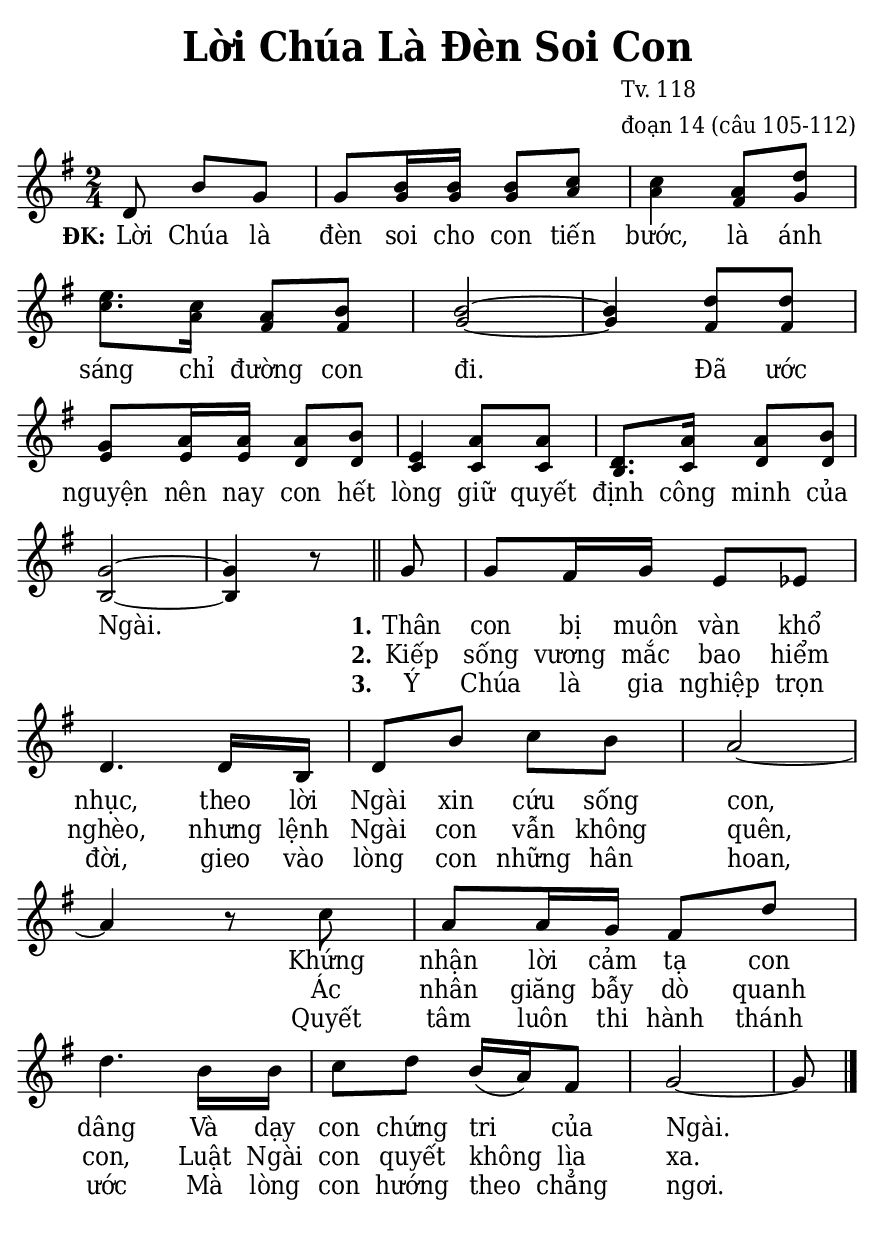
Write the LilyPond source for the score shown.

% Cài đặt chung\
\version "2.22.1"
\include "english.ly"

\header {
  title = \markup { \fontsize #1 "Lời Chúa Là Đèn Soi Con" }
  composer = \markup {
    \column {
      \line { "Tv. 118" }
      \line { "đoạn 14 (câu 105-112)"  }
    }
  }
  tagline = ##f
}

% Nhạc phiên khúc
nhacPhienKhucSop = \relative c' {
  \partial 4. d8 b' g |
  g b16 b b8 c |
  c4 a8 d |
  e8. c16 a8 b |
  b2 ~ 
  b4 d8 d |
  g,8 a16 a a8 b |
  e,4 a8 a |
  d,8. a'16 a8 b |
  g2 ~ |
  g4 r8 \bar "||"
  
  g8 |
  g8 fs16 g e8 ef |
  d4. d16 b |
  d8 b' c b |
  a2 ~ |
  a4 r8 c |
  a a16 g fs8 d' |
  d4. b16 b |
  c8 d b16 (a) fs8 |
  g2 ~ |
  g8 \bar "|."
}

nhacPhienKhucAlto = \relative c' {
  d8 b' g |
  g g16 g g8 a |
  a4 fs8 g |
  c8. a16 fs8 fs |
  g2 ~ |
  g4 fs8 fs |
  e e16 e d8 d |
  c4 c8 c |
  b8. c16 d8 d |
  b2 ~ |
  b4 r8
}

% Lời phiên khúc
loiPhienKhucSop = \lyrics {
  \set stanza = "ĐK:"
  Lời Chúa là đèn soi cho con tiến bước,
  là ánh sáng chỉ đường con đi.
  Đã ước nguyện nên nay con hết lòng
  giữ quyết định công minh của Ngài.
  <<
    {
      \set stanza = "1."
      Thân con bị muôn vàn khổ nhục,
      theo lời Ngài xin cứu sống con,
      Khứng nhận lời cảm tạ con dâng
      Và dạy con chứng tri của Ngài.
    }
    \new Lyrics {
	    \set associatedVoice = "beSop"
	    \set stanza = "2."
	    Kiếp sống vương mắc bao hiểm nghèo,
	    nhưng lệnh Ngài con vẫn không quên,
	    Ác nhân giăng bẫy dò quanh con,
	    Luật Ngài con quyết không lìa xa.
    }
    \new Lyrics {
	    \set associatedVoice = "beSop"
	    \set stanza = "3."
	    Ý Chúa là gia nghiệp trọn đời,
	    gieo vào lòng con những hân hoan,
	    Quyết tâm luôn thi hành thánh ước
	    Mà lòng con hướng theo chẳng ngơi.
    }
  >>
}

% Dàn trang
\paper {
  #(set-paper-size "a5")
  top-margin = 3\mm
  bottom-margin = 3\mm
  left-margin = 3\mm
  right-margin = 3\mm
  indent = #0
  #(define fonts
	 (make-pango-font-tree "Deja Vu Serif Condensed"
	 		       "Deja Vu Serif Condensed"
			       "Deja Vu Serif Condensed"
			       (/ 20 20)))
  print-page-number = ##f
  page-count = #1
}

TongNhip = {
  \key g \major \time 2/4
  \set Timing.beamExceptions = #'()
  \set Timing.baseMoment = #(ly:make-moment 1/4)
}

% Đổi kích thước nốt cho bè phụ
notBePhu =
#(define-music-function (font-size music) (number? ly:music?)
   (for-some-music
     (lambda (m)
       (if (music-is-of-type? m 'rhythmic-event)
           (begin
             (set! (ly:music-property m 'tweaks)
                   (cons `(font-size . ,font-size)
                         (ly:music-property m 'tweaks)))
             #t)
           #f))
     music)
   music)

\score {
  \new ChoirStaff <<
    \new Staff \with {
        \consists "Merge_rests_engraver"
        printPartCombineTexts = ##f
      }
      <<
      \new Voice \TongNhip \partCombine 
        \nhacPhienKhucSop
        \notBePhu -1 { \nhacPhienKhucAlto }
      \new NullVoice = beSop \nhacPhienKhucSop
      \new Lyrics \lyricsto beSop \loiPhienKhucSop
      >>
  >>
  \layout {
    \override Lyrics.LyricSpace.minimum-distance = #1.5
    \override Score.BarNumber.break-visibility = ##(#f #f #f)
    \override Score.SpacingSpanner.uniform-stretching = ##t
  } 
}
